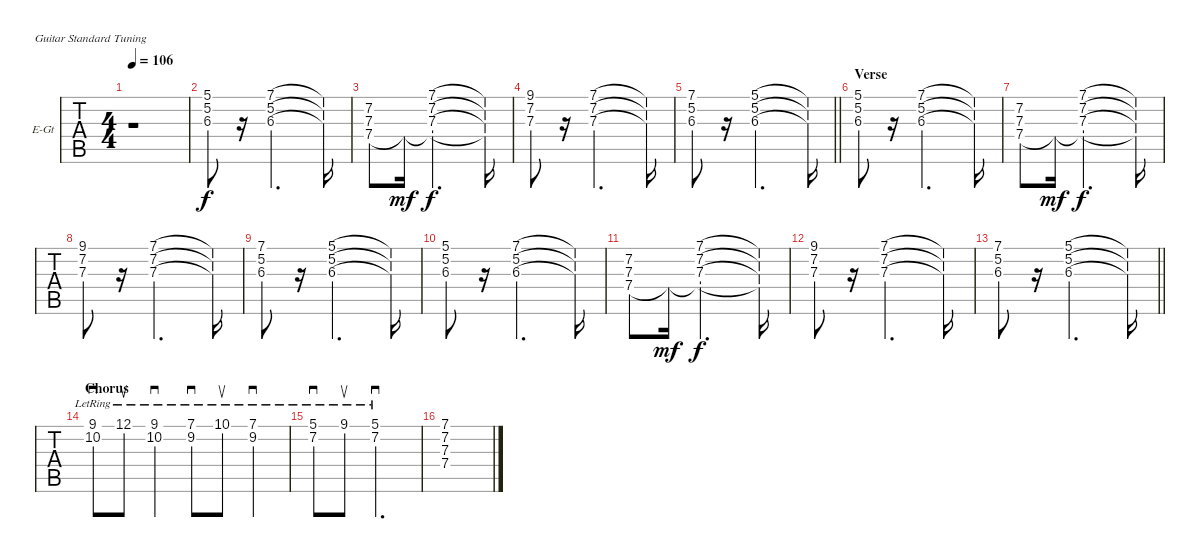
\bracketExtendMode groupsimilarinstruments
\firstSystemTrackNameOrientation horizontal
\otherSystemsTrackNameOrientation horizontal
\track ("Albert" "E-Gt") {instrument electricguitarjazz}
\staff {tabs}
\tuning (E4 B3 G3 D3 A2 E2)
\ts (4 4)
\tempo 106
\clef g2
\ks c
r.1{dy f} |
(5.1 5.2 6.3).8 r.16 (7.1 5.2 6.3).2{d} (7.1{t} 5.2{t} 6.3{t}).16 |
(7.2 7.3 7.4).8 7.4{t}.16{dy mf} (7.1 7.2 7.3 7.4{t}).2{d dy f} (7.1{t} 7.2{t} 7.3{t} 7.4{t}).16 |
(9.1 7.2 7.3).8 r.16 (7.1 7.2 7.3).2{d} (7.1{t} 7.2{t} 7.3{t}).16 |
\barLineRight lightlight
(7.1 5.2 6.3).8 r.16 (5.1 5.2 6.3).2{d} (5.1{t} 5.2{t} 6.3{t}).16 |
\section ("" "Verse")
(5.1 5.2 6.3).8 r.16 (7.1 5.2 6.3).2{d} (7.1{t} 5.2{t} 6.3{t}).16 |
(7.2 7.3 7.4).8 7.4{t}.16{dy mf} (7.1 7.2 7.3 7.4{t}).2{d dy f} (7.1{t} 7.2{t} 7.3{t} 7.4{t}).16 |
(9.1 7.2 7.3).8 r.16 (7.1 7.2 7.3).2{d} (7.1{t} 7.2{t} 7.3{t}).16 |
(7.1 5.2 6.3).8 r.16 (5.1 5.2 6.3).2{d} (5.1{t} 5.2{t} 6.3{t}).16 |
(5.1 5.2 6.3).8 r.16 (7.1 5.2 6.3).2{d} (7.1{t} 5.2{t} 6.3{t}).16 |
(7.2 7.3 7.4).8 7.4{t}.16{dy mf} (7.1 7.2 7.3 7.4{t}).2{d dy f} (7.1{t} 7.2{t} 7.3{t} 7.4{t}).16 |
(9.1 7.2 7.3).8 r.16 (7.1 7.2 7.3).2{d} (7.1{t} 7.2{t} 7.3{t}).16 |
\barLineRight lightlight
(7.1 5.2 6.3).8 r.16 (5.1 5.2 6.3).2{d} (5.1{t} 5.2{t} 6.3{t}).16 |
\section ("" "Chorus")
(9.1{lr} 10.2{lr}).8{sd} 12.1{lr}.8{su} (9.1{lr} 10.2{lr}).4{sd} (7.1{lr} 9.2{lr}).8{sd} 10.1{lr}.8{su} (7.1{lr} 9.2{lr}).4{sd} |
(5.1{lr} 7.2{lr}).8{sd} 9.1{lr}.8{su} (5.1{lr} 7.2{lr}).2{d sd} |
(7.1 7.2 7.3 7.4).1
